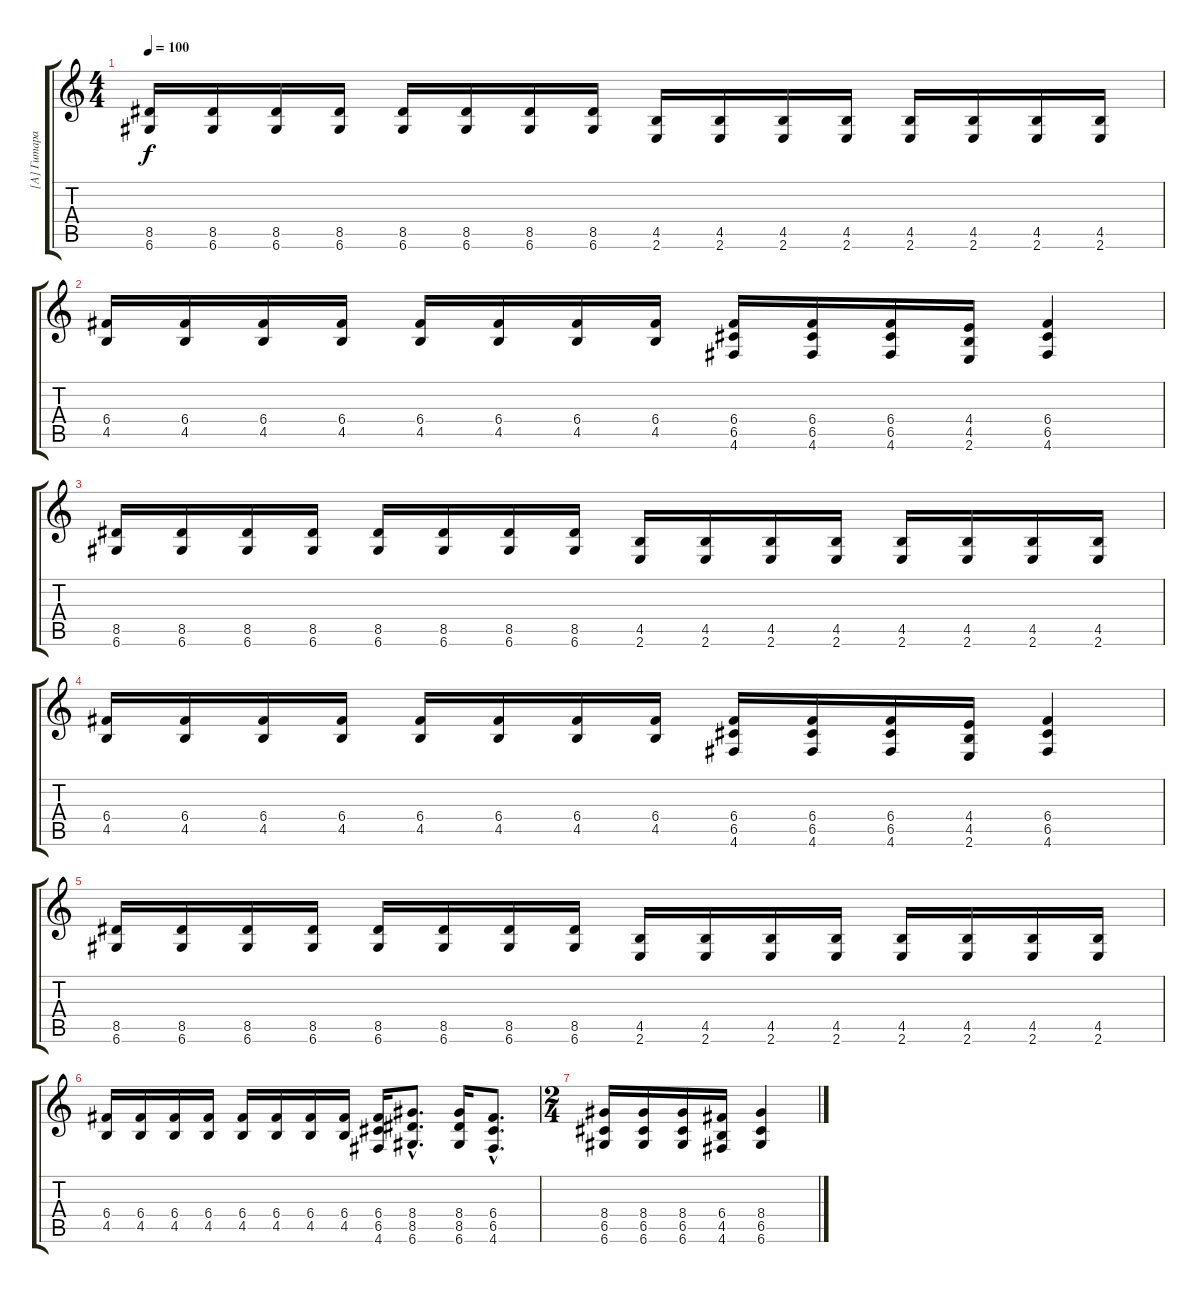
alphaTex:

\track ("[A] Гитара [Alex]" "[A] Гитара") {instrument distortionguitar}
\staff {score tabs}
\tuning (D4 A3 F3 C3 G2 D2) {hide}
\ts (4 4)
\tempo 100
\clef g2
\ks c
(8.5 6.6).16{dy f} (8.5 6.6).16 (8.5 6.6).16 (8.5 6.6).16 (8.5 6.6).16 (8.5 6.6).16 (8.5 6.6).16 (8.5 6.6).16 (4.5 2.6).16 (4.5 2.6).16 (4.5 2.6).16 (4.5 2.6).16 (4.5 2.6).16 (4.5 2.6).16 (4.5 2.6).16 (4.5 2.6).16 |
(6.4 4.5).16 (6.4 4.5).16 (6.4 4.5).16 (6.4 4.5).16 (6.4 4.5).16 (6.4 4.5).16 (6.4 4.5).16 (6.4 4.5).16 (6.4 6.5 4.6).16 (6.4 6.5 4.6).16 (6.4 6.5 4.6).16 (4.4 4.5 2.6).16 (6.4 6.5 4.6).4 |
(8.5 6.6).16 (8.5 6.6).16 (8.5 6.6).16 (8.5 6.6).16 (8.5 6.6).16 (8.5 6.6).16 (8.5 6.6).16 (8.5 6.6).16 (4.5 2.6).16 (4.5 2.6).16 (4.5 2.6).16 (4.5 2.6).16 (4.5 2.6).16 (4.5 2.6).16 (4.5 2.6).16 (4.5 2.6).16 |
(6.4 4.5).16 (6.4 4.5).16 (6.4 4.5).16 (6.4 4.5).16 (6.4 4.5).16 (6.4 4.5).16 (6.4 4.5).16 (6.4 4.5).16 (6.4 6.5 4.6).16 (6.4 6.5 4.6).16 (6.4 6.5 4.6).16 (4.4 4.5 2.6).16 (6.4 6.5 4.6).4 |
(8.5 6.6).16 (8.5 6.6).16 (8.5 6.6).16 (8.5 6.6).16 (8.5 6.6).16 (8.5 6.6).16 (8.5 6.6).16 (8.5 6.6).16 (4.5 2.6).16 (4.5 2.6).16 (4.5 2.6).16 (4.5 2.6).16 (4.5 2.6).16 (4.5 2.6).16 (4.5 2.6).16 (4.5 2.6).16 |
(6.4 4.5).16 (6.4 4.5).16 (6.4 4.5).16 (6.4 4.5).16 (6.4 4.5).16 (6.4 4.5).16 (6.4 4.5).16 (6.4 4.5).16 (6.4 6.5 4.6).16 (8.4{hac} 8.5{hac} 6.6{hac}).8{d} (8.4 8.5 6.6).16 (6.4{hac} 6.5{hac} 4.6{hac}).8{d} |
\ts (2 4)
(8.4 6.5 6.6).16 (8.4 6.5 6.6).16 (8.4 6.5 6.6).16 (6.4 4.5 4.6).16 (8.4 6.5 6.6).4
